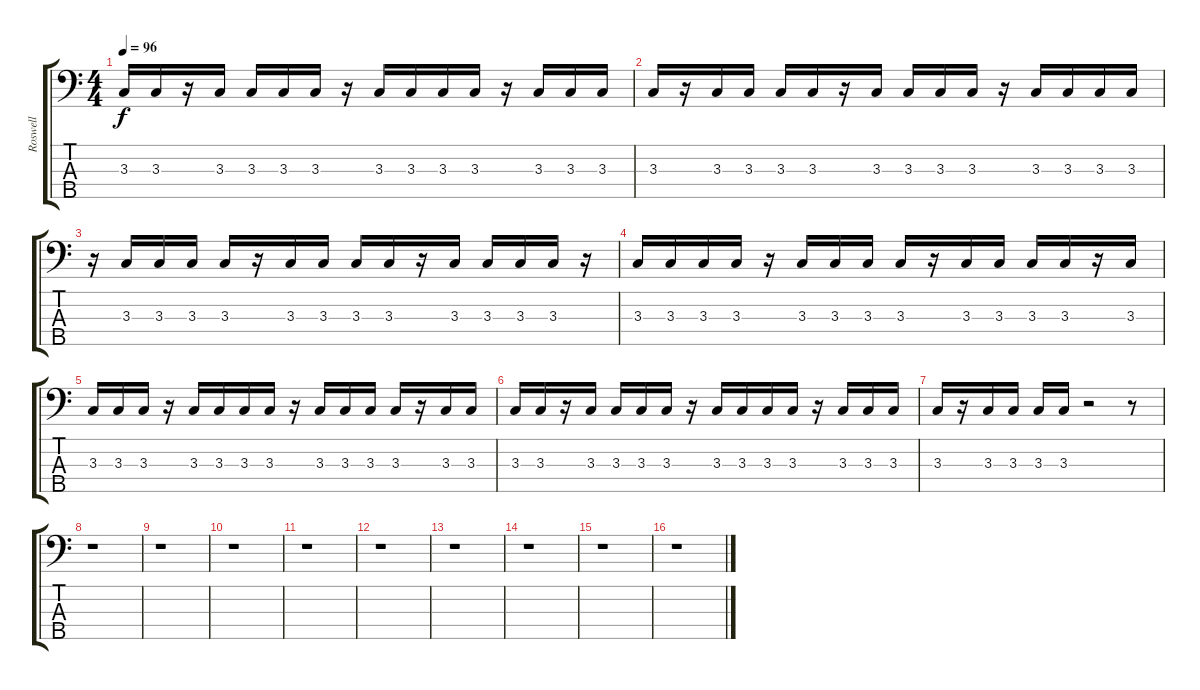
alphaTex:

\track ("Roswell" "Roswell") {instrument electricbasspick}
\staff {score tabs}
\tuning (G2 D2 A1 E1 B0) {hide}
\ts (4 4)
\tempo 96
\clef f4
\ks c
3.3.16{dy f} 3.3.16 r.16 3.3.16 3.3.16 3.3.16 3.3.16 r.16 3.3.16 3.3.16 3.3.16 3.3.16 r.16 3.3.16 3.3.16 3.3.16 |
3.3.16 r.16 3.3.16 3.3.16 3.3.16 3.3.16 r.16 3.3.16 3.3.16 3.3.16 3.3.16 r.16 3.3.16 3.3.16 3.3.16 3.3.16 |
r.16 3.3.16 3.3.16 3.3.16 3.3.16 r.16 3.3.16 3.3.16 3.3.16 3.3.16 r.16 3.3.16 3.3.16 3.3.16 3.3.16 r.16 |
3.3.16 3.3.16 3.3.16 3.3.16 r.16 3.3.16 3.3.16 3.3.16 3.3.16 r.16 3.3.16 3.3.16 3.3.16 3.3.16 r.16 3.3.16 |
3.3.16 3.3.16 3.3.16 r.16 3.3.16 3.3.16 3.3.16 3.3.16 r.16 3.3.16 3.3.16 3.3.16 3.3.16 r.16 3.3.16 3.3.16 |
3.3.16 3.3.16 r.16 3.3.16 3.3.16 3.3.16 3.3.16 r.16 3.3.16 3.3.16 3.3.16 3.3.16 r.16 3.3.16 3.3.16 3.3.16 |
3.3.16 r.16 3.3.16 3.3.16 3.3.16 3.3.16 r.2 r.8 |
r.1 |
r.1 |
r.1 |
r.1 |
r.1 |
r.1 |
r.1 |
r.1 |
r.1
